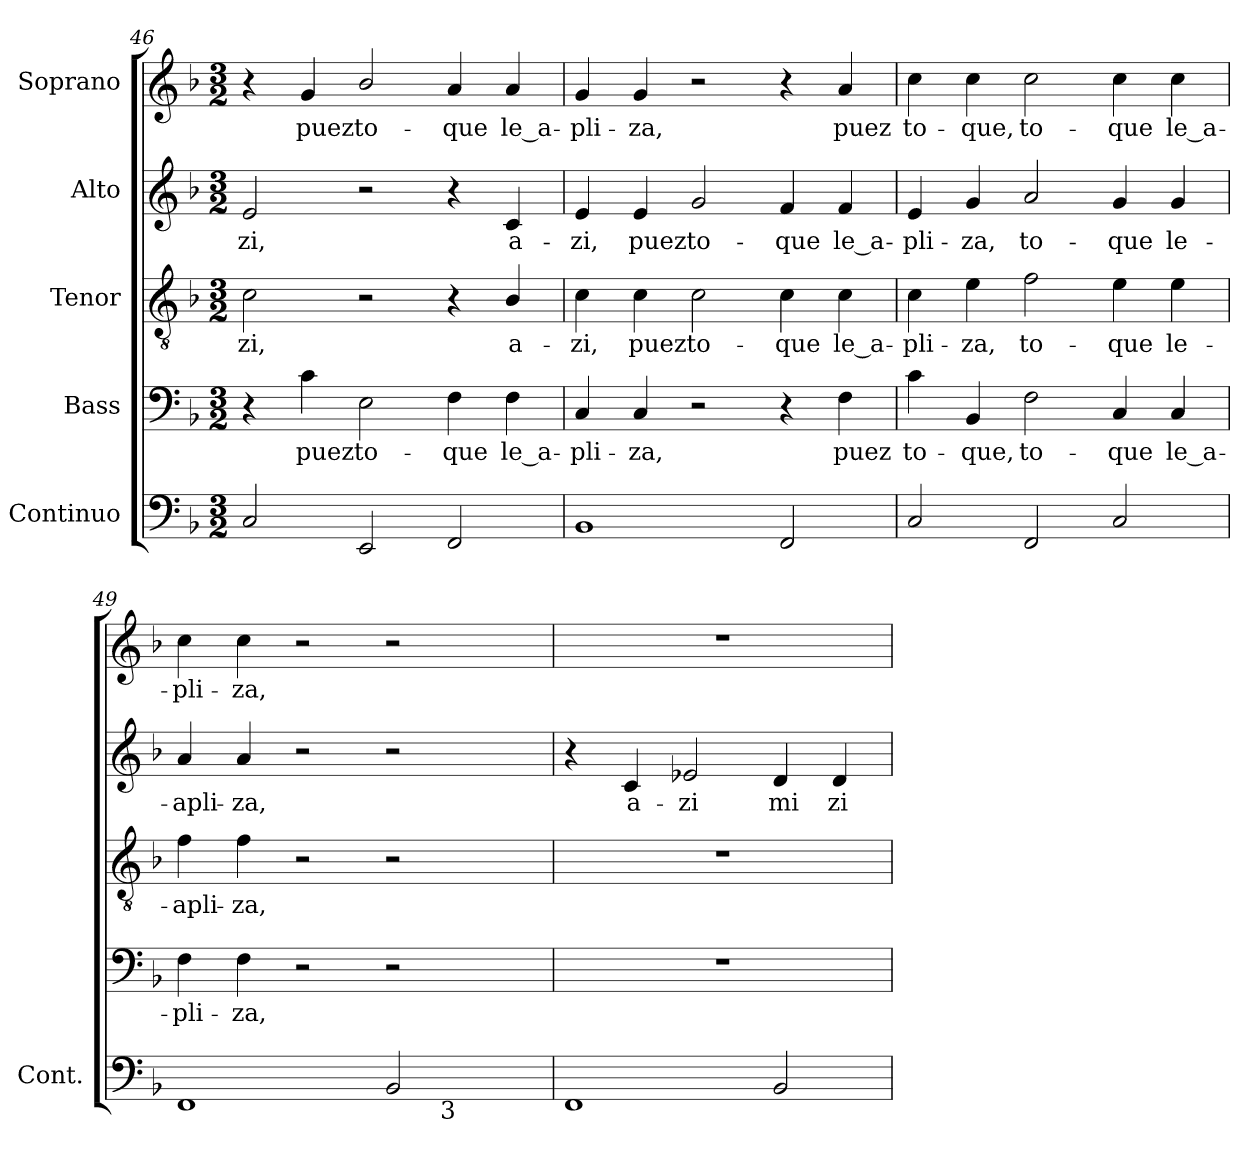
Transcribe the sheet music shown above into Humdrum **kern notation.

**kern	**kern	**text	**kern	**text	**kern	**text	**kern	**text
*part5	*part4	*part4	*part3	*part3	*part2	*part2	*part1	*part1
*staff5	*staff4	*staff4	*staff3	*staff3	*staff2	*staff2	*staff1	*staff1
*I"Continuo	*I"Bass	*	*I"Tenor	*	*I"Alto	*	*I"Soprano	*
*I'Cont.	*	*	*	*	*	*	*	*
*clefF4	*clefF4	*	*clefGv2	*	*clefG2	*	*clefG2	*
*	*	*	*ITrd7c12	*	*	*	*	*
*k[b-]	*k[b-]	*	*k[b-]	*	*k[b-]	*	*k[b-]	*
*F:	*F:	*	*F:	*	*F:	*	*F:	*
*M3/2	*M3/2	*	*M3/2	*	*M3/2	*	*M3/2	*
=46	=46	=46	=46	=46	=46	=46	=46	=46
!	!	!	!	!LO:LY:b:color=#000000	!	!	!	!
!	!	!	!	!	!	!LO:LY:b:color=#000000	!	!
2Ci/	4r	.	2Ci\	-zi,	2ei/	-zi,	4r	.
!	!	!LO:LY:b:color=#000000	!	!	!	!	!	!
!	!	!	!	!	!	!	!	!LO:LY:b:color=#000000
.	4ci\	puez	.	.	.	.	4gi/	puez
!	!	!LO:LY:b:color=#000000	!	!	!	!	!	!
!	!	!	!	!	!	!	!	!LO:LY:b:color=#000000
2EEi/	2Ei\	to-	2r	.	2r	.	2b-i/	to-
!	!	!LO:LY:b:color=#000000	!	!	!	!	!	!
!	!	!	!	!	!	!	!	!LO:LY:b:color=#000000
2FFi/	4Fi\	-que	4r	.	4r	.	4ai/	-que
!	!	!LO:LY:b:color=#000000	!	!	!	!	!	!
!	!	!	!	!LO:LY:b:color=#000000	!	!	!	!
!	!	!	!	!	!	!LO:LY:b:color=#000000	!	!
!	!	!	!	!	!	!	!	!LO:LY:b:color=#000000
.	4Fi\	le_a-	4BB-i/	a-	4ci/	a-	4ai/	le_a-
=47	=47	=47	=47	=47	=47	=47	=47	=47
!	!	!LO:LY:b:color=#000000	!	!	!	!	!	!
!	!	!	!	!LO:LY:b:color=#000000	!	!	!	!
!	!	!	!	!	!	!LO:LY:b:color=#000000	!	!
!	!	!	!	!	!	!	!	!LO:LY:b:color=#000000
1BB-i	4Ci/	-pli-	4Ci\	-zi,	4ei/	-zi,	4gi/	-pli-
!	!	!LO:LY:b:color=#000000	!	!	!	!	!	!
!	!	!	!	!LO:LY:b:color=#000000	!	!	!	!
!	!	!	!	!	!	!LO:LY:b:color=#000000	!	!
!	!	!	!	!	!	!	!	!LO:LY:b:color=#000000
.	4Ci/	-za,	4Ci\	puez	4ei/	puez	4gi/	-za,
!	!	!	!	!LO:LY:b:color=#000000	!	!	!	!
!	!	!	!	!	!	!LO:LY:b:color=#000000	!	!
.	2r	.	2Ci\	to-	2gi/	to-	2r	.
!	!	!	!	!LO:LY:b:color=#000000	!	!	!	!
!	!	!	!	!	!	!LO:LY:b:color=#000000	!	!
2FFi/	4r	.	4Ci\	-que	4fi/	-que	4r	.
!	!	!LO:LY:b:color=#000000	!	!	!	!	!	!
!	!	!	!	!LO:LY:b:color=#000000	!	!	!	!
!	!	!	!	!	!	!LO:LY:b:color=#000000	!	!
!	!	!	!	!	!	!	!	!LO:LY:b:color=#000000
.	4Fi\	puez	4Ci\	le_a-	4fi/	le_a-	4ai/	puez
!!LO:LB:g=z
=48	=48	=48	=48	=48	=48	=48	=48	=48
!	!	!LO:LY:b:color=#000000	!	!	!	!	!	!
!	!	!	!	!LO:LY:b:color=#000000	!	!	!	!
!	!	!	!	!	!	!LO:LY:b:color=#000000	!	!
!	!	!	!	!	!	!	!	!LO:LY:b:color=#000000
2Ci/	4ci\	to-	4Ci\	-pli-	4ei/	-pli-	4cci\	to-
!	!	!LO:LY:b:color=#000000	!	!	!	!	!	!
!	!	!	!	!LO:LY:b:color=#000000	!	!	!	!
!	!	!	!	!	!	!LO:LY:b:color=#000000	!	!
!	!	!	!	!	!	!	!	!LO:LY:b:color=#000000
.	4BB-i/	-que,	4Ei\	-za,	4gi/	-za,	4cci\	-que,
!	!	!LO:LY:b:color=#000000	!	!	!	!	!	!
!	!	!	!	!LO:LY:b:color=#000000	!	!	!	!
!	!	!	!	!	!	!LO:LY:b:color=#000000	!	!
!	!	!	!	!	!	!	!	!LO:LY:b:color=#000000
2FFi/	2Fi\	to-	2Fi\	to-	2ai/	to-	2cci\	to-
!	!	!LO:LY:b:color=#000000	!	!	!	!	!	!
!	!	!	!	!LO:LY:b:color=#000000	!	!	!	!
!	!	!	!	!	!	!LO:LY:b:color=#000000	!	!
!	!	!	!	!	!	!	!	!LO:LY:b:color=#000000
2Ci/	4Ci/	-que	4Ei\	-que	4gi/	-que	4cci\	-que
!	!	!LO:LY:b:color=#000000	!	!	!	!	!	!
!	!	!	!	!LO:LY:b:color=#000000	!	!	!	!
!	!	!	!	!	!	!LO:LY:b:color=#000000	!	!
!	!	!	!	!	!	!	!	!LO:LY:b:color=#000000
.	4Ci/	le_a-	4Ei\	le-	4gi/	le-	4cci\	le_a-
=49	=49	=49	=49	=49	=49	=49	=49	=49
!	!	!LO:LY:b:color=#000000	!	!	!	!	!	!
!	!	!	!	!LO:LY:b:color=#000000	!	!	!	!
!	!	!	!	!	!	!LO:LY:b:color=#000000	!	!
!	!	!	!	!	!	!	!	!LO:LY:b:color=#000000
*^	*	*	*	*	*	*	*	*
1FFi	1ryy	4Fi\	-pli-	4Fi\	-apli-	4ai/	-apli-	4cci\	-pli-
!	!	!	!LO:LY:b:color=#000000	!	!	!	!	!	!
!	!	!	!	!	!LO:LY:b:color=#000000	!	!	!	!
!	!	!	!	!	!	!	!LO:LY:b:color=#000000	!	!
!	!	!	!	!	!	!	!	!	!LO:LY:b:color=#000000
.	.	4Fi\	-za,	4Fi\	-za,	4ai/	-za,	4cci\	-za,
.	.	2r	.	2r	.	2r	.	2r	.
2BB-i/	8ryy	2r	.	2r	.	2r	.	2r	.
.	32ryy	.	.	.	.	.	.	.	.
.	64ryy	.	.	.	.	.	.	.	.
.	512.ryy	.	.	.	.	.	.	.	.
!	!LO:TX:b:rj:t=3	!	!	!	!	!	!	!	!
.	4ryy	.	.	.	.	.	.	.	.
.	16ryy	.	.	.	.	.	.	.	.
.	128ryy	.	.	.	.	.	.	.	.
.	256ryy	.	.	.	.	.	.	.	.
.	1024ryy	.	.	.	.	.	.	.	.
=50	=50	=50	=50	=50	=50	=50	=50	=50	=50
!	!	!LO:N:vis=1	!	!LO:N:vis=1	!	!	!	!LO:N:vis=1	!
*v	*v	*	*	*	*	*	*	*	*
1FFi	1.r	.	1.r	.	4r	.	1.r	.
!	!	!	!	!	!	!LO:LY:b:color=#000000	!	!
.	.	.	.	.	4ci/	a-	.	.
!	!	!	!	!	!	!LO:LY:b:color=#000000	!	!
.	.	.	.	.	2e-Xi/	-zi	.	.
!	!	!	!	!	!	!LO:LY:b:color=#000000	!	!
2BB-i/	.	.	.	.	4di/	mi	.	.
!	!	!	!	!	!	!LO:LY:b:color=#000000	!	!
.	.	.	.	.	4di/	zi-	.	.
=	=	=	=	=	=	=	=	=
*-	*-	*-	*-	*-	*-	*-	*-	*-
